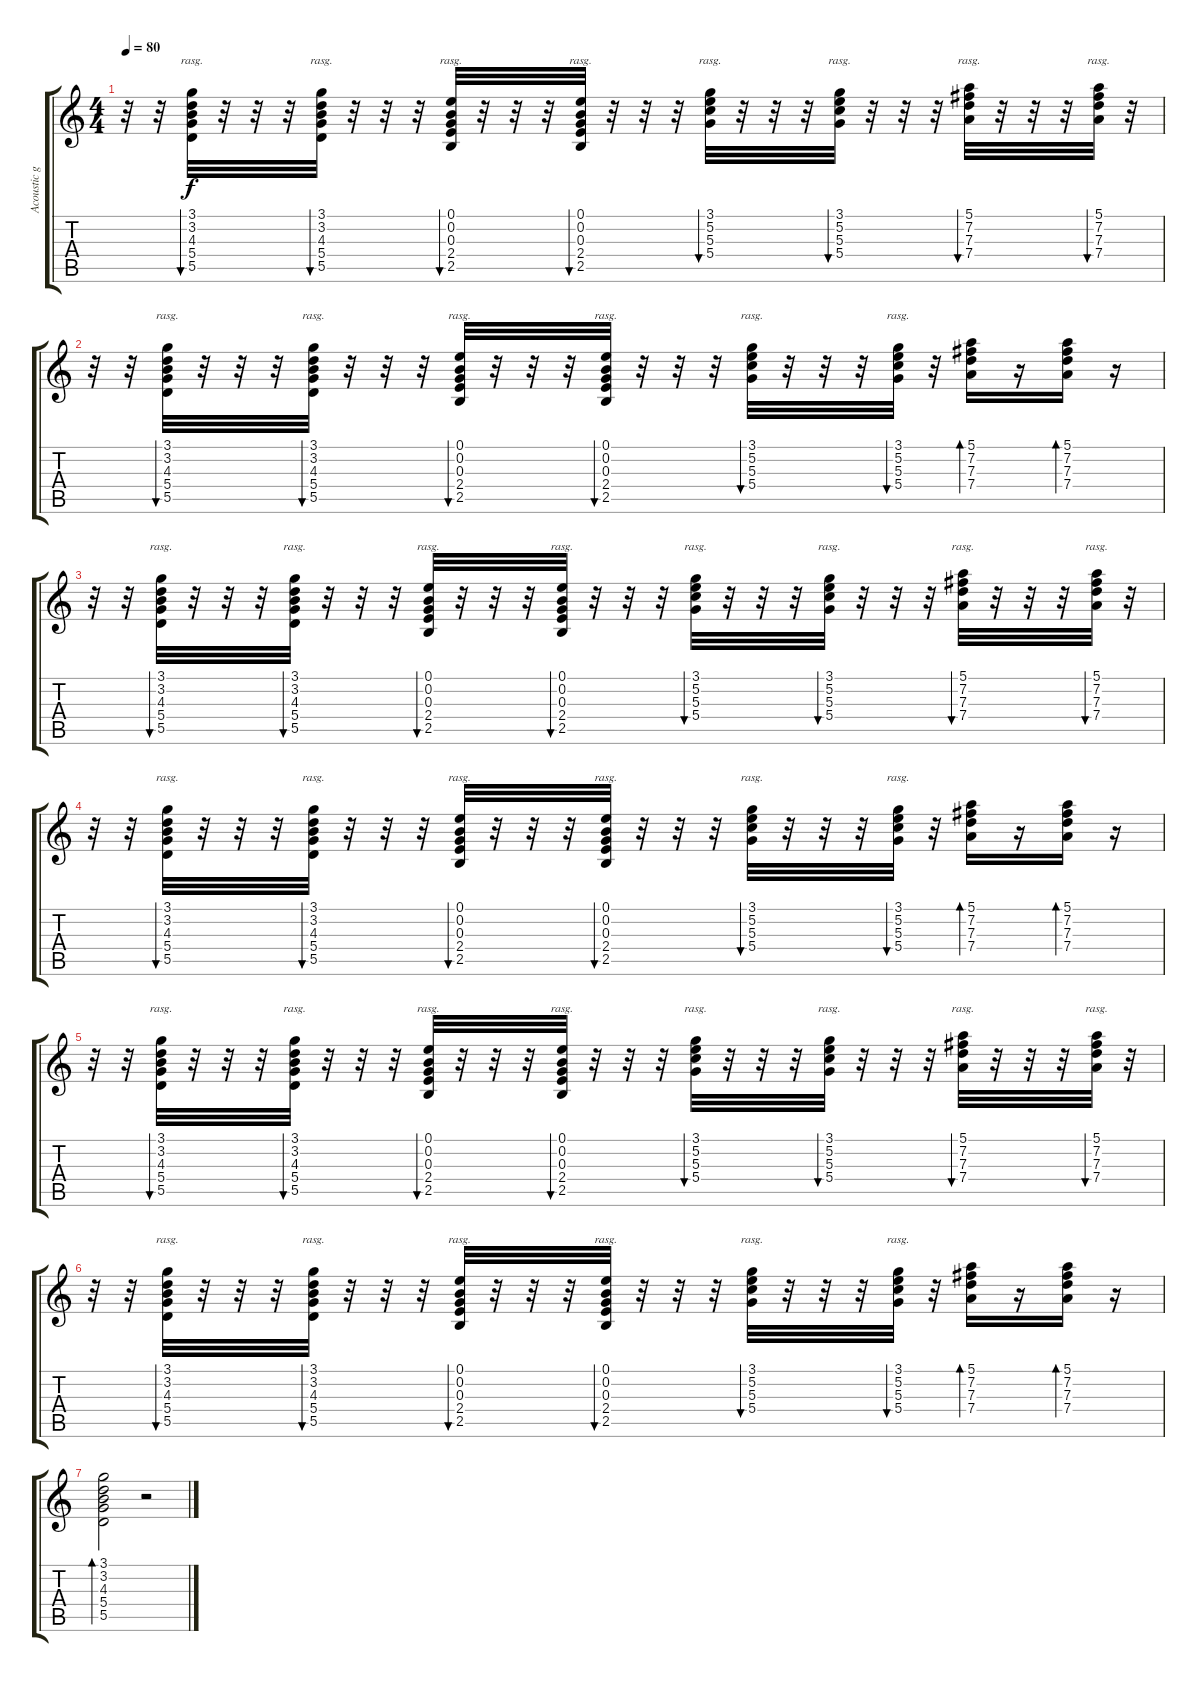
\track ("Acoustic guitar (steel)" "Acoustic g") {instrument acousticguitarsteel}
\staff {score tabs}
\tuning (E4 B3 G3 D3 A2 E2) {hide}
\ts (4 4)
\tempo 80
\clef g2
\ks c
r.32{dy f} r.32 (3.1 3.2 4.3 5.4 5.5).32{bu 30 rasg ii} r.32 r.32 r.32 (3.1 3.2 4.3 5.4 5.5).32{bu 30 rasg ii} r.32 r.32 r.32 (0.1 0.2 0.3 2.4 2.5).32{bu 30 rasg ii} r.32 r.32 r.32 (0.1 0.2 0.3 2.4 2.5).32{bu 30 rasg ii} r.32 r.32 r.32 (3.1 5.2 5.3 5.4).32{bu 30 rasg ii} r.32 r.32 r.32 (3.1 5.2 5.3 5.4).32{bu 30 rasg ii} r.32 r.32 r.32 (5.1 7.2 7.3 7.4).32{bu 30 rasg ii} r.32 r.32 r.32 (5.1 7.2 7.3 7.4).32{bu 30 rasg ii} r.32 |
r.32 r.32 (3.1 3.2 4.3 5.4 5.5).32{bu 30 rasg ii} r.32 r.32 r.32 (3.1 3.2 4.3 5.4 5.5).32{bu 30 rasg ii} r.32 r.32 r.32 (0.1 0.2 0.3 2.4 2.5).32{bu 30 rasg ii} r.32 r.32 r.32 (0.1 0.2 0.3 2.4 2.5).32{bu 30 rasg ii} r.32 r.32 r.32 (3.1 5.2 5.3 5.4).32{bu 30 rasg ii} r.32 r.32 r.32 (3.1 5.2 5.3 5.4).32{bu 30 rasg ii} r.32 (5.1 7.2 7.3 7.4).16{bd 30} r.16 (5.1 7.2 7.3 7.4).16{bd 30} r.16 |
r.32 r.32 (3.1 3.2 4.3 5.4 5.5).32{bu 30 rasg ii} r.32 r.32 r.32 (3.1 3.2 4.3 5.4 5.5).32{bu 30 rasg ii} r.32 r.32 r.32 (0.1 0.2 0.3 2.4 2.5).32{bu 30 rasg ii} r.32 r.32 r.32 (0.1 0.2 0.3 2.4 2.5).32{bu 30 rasg ii} r.32 r.32 r.32 (3.1 5.2 5.3 5.4).32{bu 30 rasg ii} r.32 r.32 r.32 (3.1 5.2 5.3 5.4).32{bu 30 rasg ii} r.32 r.32 r.32 (5.1 7.2 7.3 7.4).32{bu 30 rasg ii} r.32 r.32 r.32 (5.1 7.2 7.3 7.4).32{bu 30 rasg ii} r.32 |
r.32 r.32 (3.1 3.2 4.3 5.4 5.5).32{bu 30 rasg ii} r.32 r.32 r.32 (3.1 3.2 4.3 5.4 5.5).32{bu 30 rasg ii} r.32 r.32 r.32 (0.1 0.2 0.3 2.4 2.5).32{bu 30 rasg ii} r.32 r.32 r.32 (0.1 0.2 0.3 2.4 2.5).32{bu 30 rasg ii} r.32 r.32 r.32 (3.1 5.2 5.3 5.4).32{bu 30 rasg ii} r.32 r.32 r.32 (3.1 5.2 5.3 5.4).32{bu 30 rasg ii} r.32 (5.1 7.2 7.3 7.4).16{bd 30} r.16 (5.1 7.2 7.3 7.4).16{bd 30} r.16 |
r.32 r.32 (3.1 3.2 4.3 5.4 5.5).32{bu 30 rasg ii} r.32 r.32 r.32 (3.1 3.2 4.3 5.4 5.5).32{bu 30 rasg ii} r.32 r.32 r.32 (0.1 0.2 0.3 2.4 2.5).32{bu 30 rasg ii} r.32 r.32 r.32 (0.1 0.2 0.3 2.4 2.5).32{bu 30 rasg ii} r.32 r.32 r.32 (3.1 5.2 5.3 5.4).32{bu 30 rasg ii} r.32 r.32 r.32 (3.1 5.2 5.3 5.4).32{bu 30 rasg ii} r.32 r.32 r.32 (5.1 7.2 7.3 7.4).32{bu 30 rasg ii} r.32 r.32 r.32 (5.1 7.2 7.3 7.4).32{bu 30 rasg ii} r.32 |
r.32 r.32 (3.1 3.2 4.3 5.4 5.5).32{bu 30 rasg ii} r.32 r.32 r.32 (3.1 3.2 4.3 5.4 5.5).32{bu 30 rasg ii} r.32 r.32 r.32 (0.1 0.2 0.3 2.4 2.5).32{bu 30 rasg ii} r.32 r.32 r.32 (0.1 0.2 0.3 2.4 2.5).32{bu 30 rasg ii} r.32 r.32 r.32 (3.1 5.2 5.3 5.4).32{bu 30 rasg ii} r.32 r.32 r.32 (3.1 5.2 5.3 5.4).32{bu 30 rasg ii} r.32 (5.1 7.2 7.3 7.4).16{bd 30} r.16 (5.1 7.2 7.3 7.4).16{bd 30} r.16 |
(3.1 3.2 4.3 5.4 5.5).2{bd 60} r.2
